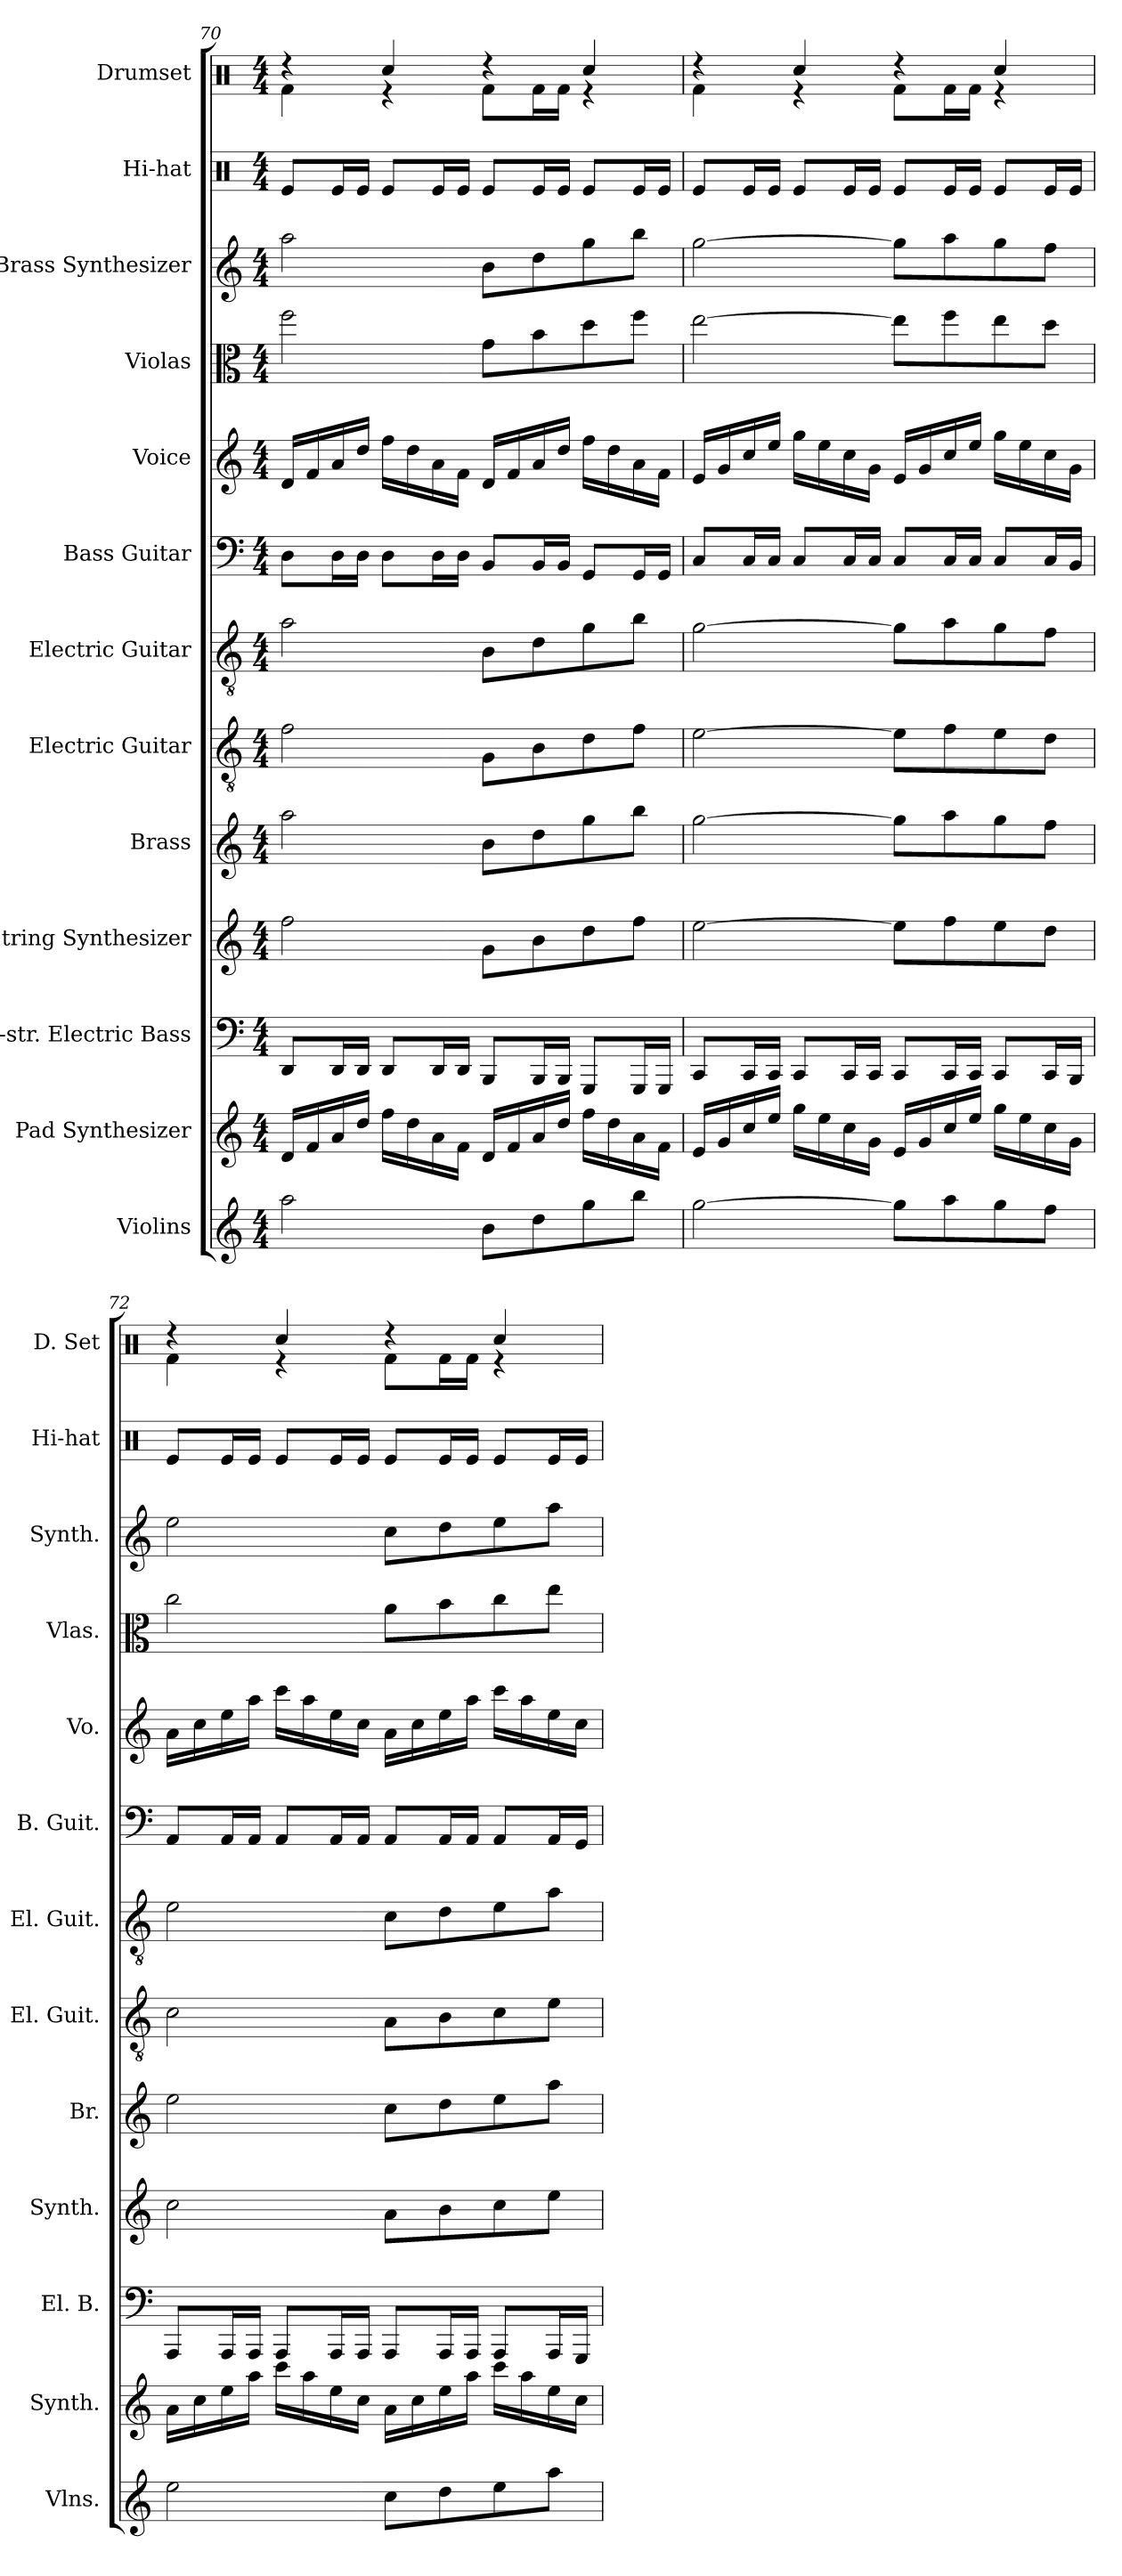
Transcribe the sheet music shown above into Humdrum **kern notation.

**kern	**kern	**kern	**kern	**kern	**kern	**kern	**kern	**kern	**kern	**kern	**kern	**kern
*part13	*part12	*part11	*part10	*part9	*part8	*part7	*part6	*part5	*part4	*part3	*part2	*part1
*staff13	*staff12	*staff11	*staff10	*staff9	*staff8	*staff7	*staff6	*staff5	*staff4	*staff3	*staff2	*staff1
*I"Violins	*I"Pad Synthesizer	*I"5-str. Electric Bass	*I"String Synthesizer	*I"Brass	*I"Electric Guitar	*I"Electric Guitar	*I"Bass Guitar	*I"Voice	*I"Violas	*I"Brass Synthesizer	*I"Hi-hat	*I"Drumset
*I'Vlns.	*I'Synth.	*I'El. B.	*I'Synth.	*I'Br.	*I'El. Guit.	*I'El. Guit.	*I'B. Guit.	*I'Vo.	*I'Vlas.	*I'Synth.	*I'Hi-hat	*I'D. Set
*clefG2	*clefG2	*clefF4	*clefG2	*clefG2	*clefGv2	*clefGv2	*clefF4	*clefG2	*clefC3	*clefG2	*clefX	*clefX
*	*	*ITrd7c12	*	*	*	*	*ITrd7c12	*	*	*	*	*
*k[]	*k[]	*k[]	*k[]	*k[]	*k[]	*k[]	*k[]	*k[]	*k[]	*k[]	*k[]	*k[]
*M4/4	*M4/4	*M4/4	*M4/4	*M4/4	*M4/4	*M4/4	*M4/4	*M4/4	*M4/4	*M4/4	*M4/4	*M4/4
=70	=70	=70	=70	=70	=70	=70	=70	=70	=70	=70	=70	=70
*	*	*	*	*	*	*	*	*	*	*	*	*^
2aa\	16d/LL	8DDD/L	2ff\	2aa\	2f\	2a\	8DD\L	16d/LL	2ff\	2aa\	8Re/L	4r	4Rf\
.	16f/	.	.	.	.	.	.	16f/	.	.	.	.	.
.	16a/	16DDD/L	.	.	.	.	16DD\L	16a/	.	.	16Re/L	.	.
.	16dd/JJ	16DDD/JJ	.	.	.	.	16DD\JJ	16dd/JJ	.	.	16Re/JJ	.	.
.	16ff\LL	8DDD/L	.	.	.	.	8DD\L	16ff\LL	.	.	8Re/L	4Rcc/	4r
.	16dd\	.	.	.	.	.	.	16dd\	.	.	.	.	.
.	16a\	16DDD/L	.	.	.	.	16DD\L	16a\	.	.	16Re/L	.	.
.	16f\JJ	16DDD/JJ	.	.	.	.	16DD\JJ	16f\JJ	.	.	16Re/JJ	.	.
8b\L	16d/LL	8BBBB/L	8g\L	8b\L	8G\L	8B\L	8BBB/L	16d/LL	8g\L	8b\L	8Re/L	4r	8Rf\L
.	16f/	.	.	.	.	.	.	16f/	.	.	.	.	.
8dd\	16a/	16BBBB/L	8b\	8dd\	8B\	8d\	16BBB/L	16a/	8b\	8dd\	16Re/L	.	16Rf\L
.	16dd/JJ	16BBBB/JJ	.	.	.	.	16BBB/JJ	16dd/JJ	.	.	16Re/JJ	.	16Rf\JJ
8gg\	16ff\LL	8GGGG/L	8dd\	8gg\	8d\	8g\	8GGG/L	16ff\LL	8dd\	8gg\	8Re/L	4Rcc/	4r
.	16dd\	.	.	.	.	.	.	16dd\	.	.	.	.	.
8bb\J	16a\	16GGGG/L	8ff\J	8bb\J	8f\J	8b\J	16GGG/L	16a\	8ff\J	8bb\J	16Re/L	.	.
.	16f\JJ	16GGGG/JJ	.	.	.	.	16GGG/JJ	16f\JJ	.	.	16Re/JJ	.	.
!!LO:PB:g=z	!!
=71	=71	=71	=71	=71	=71	=71	=71	=71	=71	=71	=71	=71	=71
[2gg\	16e/LL	8CCC/L	[2ee\	[2gg\	[2e\	[2g\	8CC/L	16e/LL	[2ee\	[2gg\	8Re/L	4r	4Rf\
.	16g/	.	.	.	.	.	.	16g/	.	.	.	.	.
.	16cc/	16CCC/L	.	.	.	.	16CC/L	16cc/	.	.	16Re/L	.	.
.	16ee/JJ	16CCC/JJ	.	.	.	.	16CC/JJ	16ee/JJ	.	.	16Re/JJ	.	.
.	16gg\LL	8CCC/L	.	.	.	.	8CC/L	16gg\LL	.	.	8Re/L	4Rcc/	4r
.	16ee\	.	.	.	.	.	.	16ee\	.	.	.	.	.
.	16cc\	16CCC/L	.	.	.	.	16CC/L	16cc\	.	.	16Re/L	.	.
.	16g\JJ	16CCC/JJ	.	.	.	.	16CC/JJ	16g\JJ	.	.	16Re/JJ	.	.
8gg\L]	16e/LL	8CCC/L	8ee\L]	8gg\L]	8e\L]	8g\L]	8CC/L	16e/LL	8ee\L]	8gg\L]	8Re/L	4r	8Rf\L
.	16g/	.	.	.	.	.	.	16g/	.	.	.	.	.
8aa\	16cc/	16CCC/L	8ff\	8aa\	8f\	8a\	16CC/L	16cc/	8ff\	8aa\	16Re/L	.	16Rf\L
.	16ee/JJ	16CCC/JJ	.	.	.	.	16CC/JJ	16ee/JJ	.	.	16Re/JJ	.	16Rf\JJ
8gg\	16gg\LL	8CCC/L	8ee\	8gg\	8e\	8g\	8CC/L	16gg\LL	8ee\	8gg\	8Re/L	4Rcc/	4r
.	16ee\	.	.	.	.	.	.	16ee\	.	.	.	.	.
8ff\J	16cc\	16CCC/L	8dd\J	8ff\J	8d\J	8f\J	16CC/L	16cc\	8dd\J	8ff\J	16Re/L	.	.
.	16g\JJ	16BBBB/JJ	.	.	.	.	16BBB/JJ	16g\JJ	.	.	16Re/JJ	.	.
=72	=72	=72	=72	=72	=72	=72	=72	=72	=72	=72	=72	=72	=72
2ee\	16a\LL	8AAAA/L	2cc\	2ee\	2c\	2e\	8AAA/L	16a\LL	2cc\	2ee\	8Re/L	4r	4Rf\
.	16cc\	.	.	.	.	.	.	16cc\	.	.	.	.	.
.	16ee\	16AAAA/L	.	.	.	.	16AAA/L	16ee\	.	.	16Re/L	.	.
.	16aa\JJ	16AAAA/JJ	.	.	.	.	16AAA/JJ	16aa\JJ	.	.	16Re/JJ	.	.
.	16ccc\LL	8AAAA/L	.	.	.	.	8AAA/L	16ccc\LL	.	.	8Re/L	4Rcc/	4r
.	16aa\	.	.	.	.	.	.	16aa\	.	.	.	.	.
.	16ee\	16AAAA/L	.	.	.	.	16AAA/L	16ee\	.	.	16Re/L	.	.
.	16cc\JJ	16AAAA/JJ	.	.	.	.	16AAA/JJ	16cc\JJ	.	.	16Re/JJ	.	.
8cc\L	16a\LL	8AAAA/L	8a\L	8cc\L	8A\L	8c\L	8AAA/L	16a\LL	8a\L	8cc\L	8Re/L	4r	8Rf\L
.	16cc\	.	.	.	.	.	.	16cc\	.	.	.	.	.
8dd\	16ee\	16AAAA/L	8b\	8dd\	8B\	8d\	16AAA/L	16ee\	8b\	8dd\	16Re/L	.	16Rf\L
.	16aa\JJ	16AAAA/JJ	.	.	.	.	16AAA/JJ	16aa\JJ	.	.	16Re/JJ	.	16Rf\JJ
8ee\	16ccc\LL	8AAAA/L	8cc\	8ee\	8c\	8e\	8AAA/L	16ccc\LL	8cc\	8ee\	8Re/L	4Rcc/	4r
.	16aa\	.	.	.	.	.	.	16aa\	.	.	.	.	.
8aa\J	16ee\	16AAAA/L	8ee\J	8aa\J	8e\J	8a\J	16AAA/L	16ee\	8ee\J	8aa\J	16Re/L	.	.
.	16cc\JJ	16GGGG/JJ	.	.	.	.	16GGG/JJ	16cc\JJ	.	.	16Re/JJ	.	.
*	*	*	*	*	*	*	*	*	*	*	*	*v	*v
=	=	=	=	=	=	=	=	=	=	=	=	=
*-	*-	*-	*-	*-	*-	*-	*-	*-	*-	*-	*-	*-
